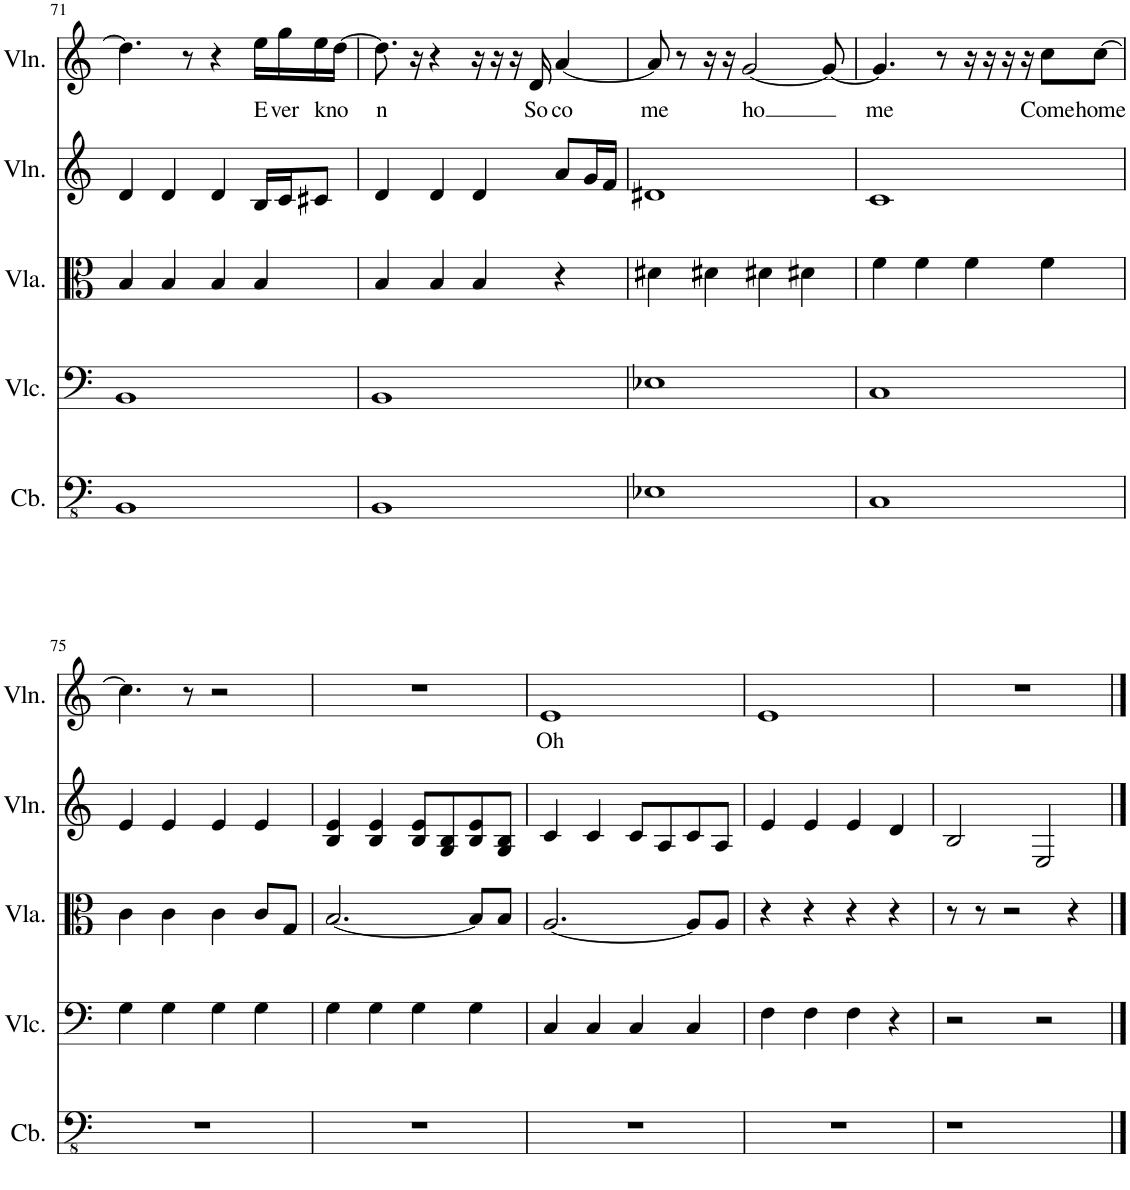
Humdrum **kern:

**kern	**kern	**kern	**kern	**kern	**text
*part5	*part4	*part3	*part2	*part1	*part1
*staff5	*staff4	*staff3	*staff2	*staff1	*staff1
*I"Contrabass	*I"Violoncello	*I"Viola	*I"Violin	*I"Violin	*
*I'Cb.	*I'Vlc.	*I'Vla.	*I'Vln.	*I'Vln.	*
!!LO:PB:g=z
*clefFv4	*clefF4	*clefC3	*clefG2	*clefG2	*
*Trd7c12	*	*	*	*	*
*k[]	*k[]	*k[]	*k[]	*k[]	*
*M4/4	*M4/4	*M4/4	*M4/4	*M4/4	*
=71	=71	=71	=71	=71	=71
1BBB	1BB	4B/	4d/	4.dd\]	.
.	.	4B/	4d/	.	.
.	.	.	.	8r	.
.	.	4B/	4d/	4r	.
!	!	!	!	!	!LO:LY:b
.	.	4B/	16B/LL	16ee\LL	E-
!	!	!	!	!	!LO:LY:b
.	.	.	16c/J	16gg\	-ver
!	!	!	!	!	!LO:LY:b
.	.	.	8c#X/J	16ee\	kno
.	.	.	.	[16dd\JJ	.
=72	=72	=72	=72	=72	=72
!	!	!	!	!	!LO:LY:b
1BBB	1BB	4B/	4d/	8.dd\]	n
.	.	.	.	16r	.
.	.	4B/	4d/	4r	.
.	.	4B/	4d/	16r	.
.	.	.	.	16r	.
.	.	.	.	16r	.
!	!	!	!	!	!LO:LY:b
.	.	.	.	16d/	So
!	!	!	!	!	!LO:LY:b
.	.	4r	8a/L	[4a/	co
.	.	.	16g/L	.	.
.	.	.	16f/JJ	.	.
=73	=73	=73	=73	=73	=73
!	!	!	!	!	!LO:LY:b
1EE-X	1E-X	4d#X\	1d#X	8a/]	me
.	.	.	.	8r	.
.	.	4d#X\	.	16r	.
.	.	.	.	16r	.
!	!	!	!	!	!LO:LY:b
.	.	.	.	[2g/	ho
.	.	4d#X\	.	.	.
.	.	4d#X\	.	.	.
.	.	.	.	8g/_	.
=74	=74	=74	=74	=74	=74
!	!	!	!	!	!LO:LY:b
1CC	1C	4f\	1c	4.g/]	me
.	.	4f\	.	.	.
.	.	.	.	8r	.
.	.	4f\	.	16r	.
.	.	.	.	16r	.
.	.	.	.	16r	.
.	.	.	.	16r	.
!	!	!	!	!	!LO:LY:b
.	.	4f\	.	8cc\L	Come
!	!	!	!	!	!LO:LY:b
.	.	.	.	[8cc\J	home
!!LO:LB:g=z
=75	=75	=75	=75	=75	=75
1r	4G\	4c\	4e/	4.cc\]	.
.	4G\	4c\	4e/	.	.
.	.	.	.	8r	.
.	4G\	4c\	4e/	2r	.
.	4G\	8c/L	4e/	.	.
.	.	8G/J	.	.	.
=76	=76	=76	=76	=76	=76
1r	4G\	[2.B/	4B/ 4e/	1r	.
.	4G\	.	4B/ 4e/	.	.
.	4G\	.	8B/ 8e/L	.	.
.	.	.	8G/ 8B/	.	.
.	4G\	8B/L]	8B/ 8e/	.	.
.	.	8B/J	8G/ 8B/J	.	.
=77	=77	=77	=77	=77	=77
!	!	!	!	!	!LO:LY:b
1r	4C/	[2.A/	4c/	1e	Oh
.	4C/	.	4c/	.	.
.	4C/	.	8c/L	.	.
.	.	.	8A/	.	.
.	4C/	8A/L]	8c/	.	.
.	.	8A/J	8A/J	.	.
=78	=78	=78	=78	=78	=78
1r	4F\	4r	4e/	1e	.
.	4F\	4r	4e/	.	.
.	4F\	4r	4e/	.	.
.	4r	4r	4d/	.	.
=79	=79	=79	=79	=79	=79
1r	2r	8r	2B/	1r	.
.	.	8r	.	.	.
.	.	2r	.	.	.
.	2r	.	2E/	.	.
.	.	4r	.	.	.
==	==	==	==	==	==
*-	*-	*-	*-	*-	*-
